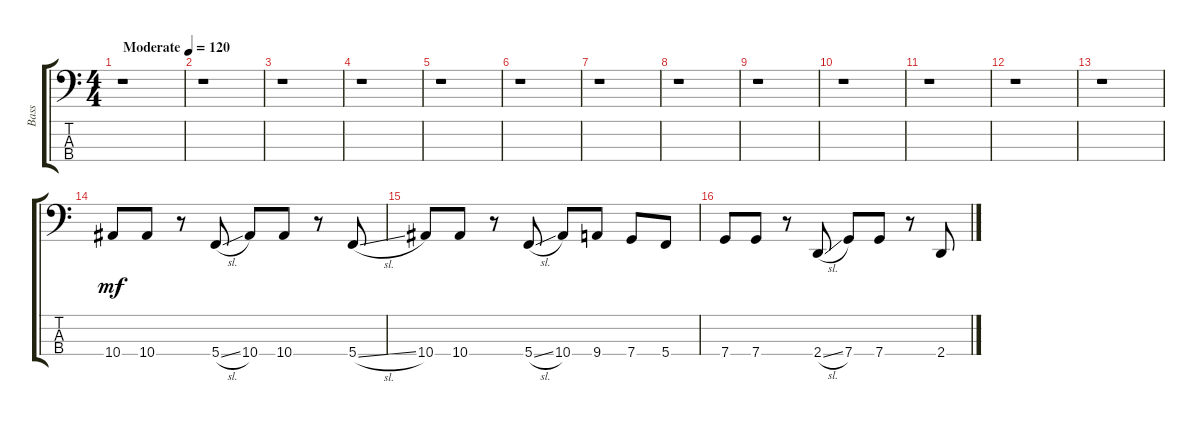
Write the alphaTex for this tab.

\track ("Bass" "Bass") {instrument electricbassfinger}
\staff {score tabs}
\tuning (F2 C2 G1 C1) {hide}
\ts (4 4)
\tempo (120 "Moderate")
\clef f4
\ks c
r.1{dy mf instrument electricbassfinger} |
r.1 |
r.1 |
r.1 |
r.1 |
r.1 |
r.1 |
r.1 |
r.1 |
r.1 |
r.1 |
r.1 |
r.1 |
10.4.8 10.4.8 r.8 5.4{sl}.8 10.4.8 10.4.8 r.8 5.4{sl}.8 |
10.4.8 10.4.8 r.8 5.4{sl}.8 10.4.8 9.4.8 7.4.8 5.4.8 |
7.4.8 7.4.8 r.8 2.4{sl}.8 7.4.8 7.4.8 r.8 2.4{sl}.8
